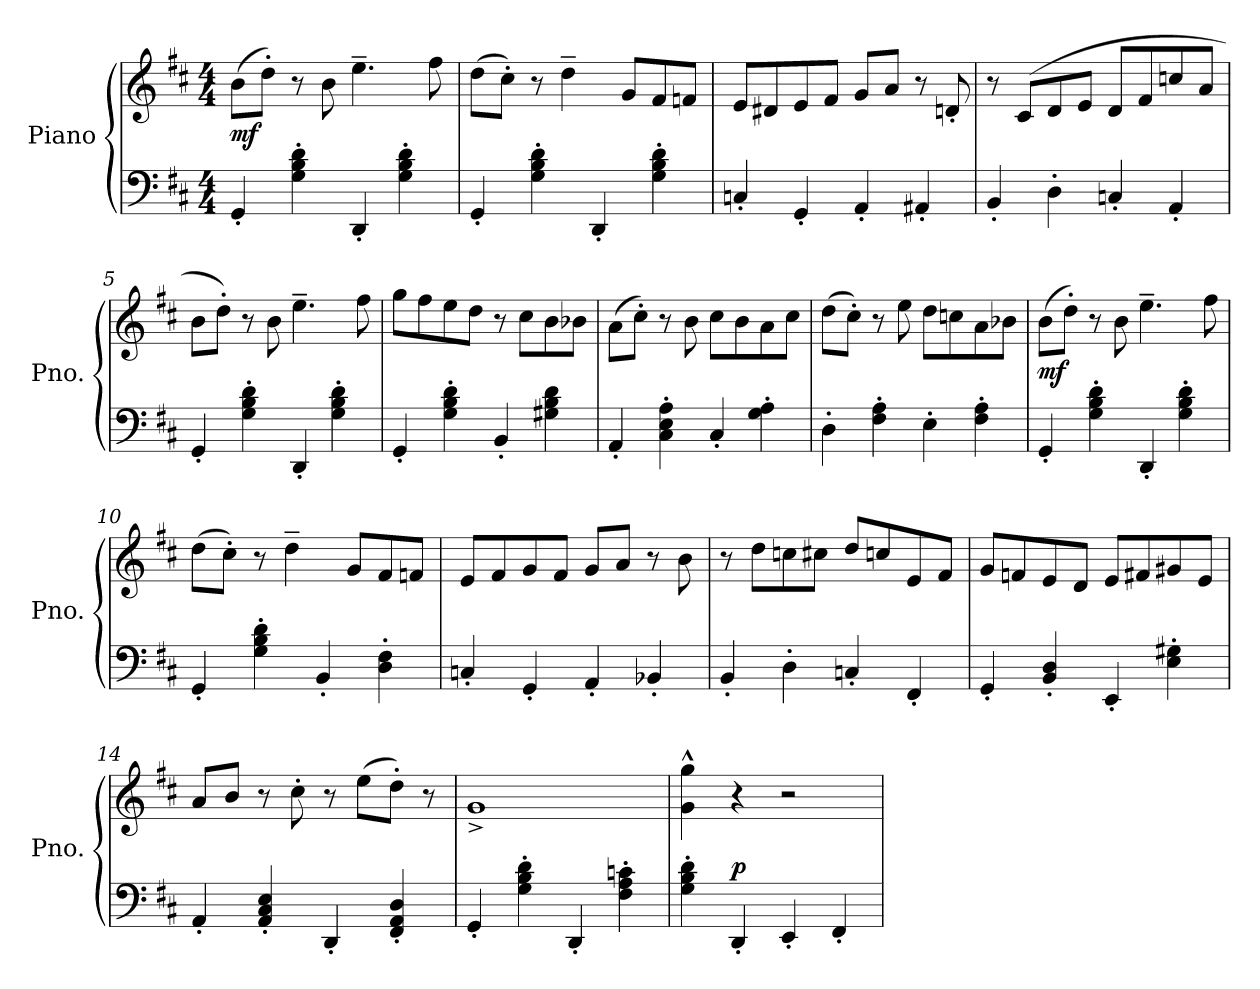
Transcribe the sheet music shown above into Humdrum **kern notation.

**kern	**kern	**dynam
*part1	*part1	*part1
*staff2	*staff1	*staff1/2
*I"Piano	*	*
*I'Pno.	*	*
*clefF4	*clefG2	*
*k[f#c#]	*k[f#c#]	*
*M4/4	*M4/4	*
*MM150	*MM150	*
=1	=1	=1
!	!	!LO:DY:b
4GG<'/	(8b\L	mf
.	8dd'\J)	.
4G\<'<< 4B\<'<< 4d\<'<<	8r	.
.	8b\	.
4DD<'/	4.ee~\	.
4G\<'<< 4B\<'<< 4d\<'<<	.	.
.	8ff#\	.
=2	=2	=2
4GG<'/	(8dd\L	.
.	8cc#'\J)	.
4G\<'<< 4B\<'<< 4d\<'<<	8r	.
.	4dd~\	.
4DD<'/	.	.
.	8g/L	.
4G\<'<< 4B\<'<< 4d\<'<<	8f#/	.
.	8fn/J	.
!!LO:LB:g=z
=3	=3	=3
4Cn<'/	8e/L	.
.	8d#X/	.
4GG<'/	8e/	.
.	8f#/J	.
4AA<'/	8g/L	.
.	8a/J	.
4AA#X<'/	8r	.
.	8dn'/	.
=4	=4	=4
4BB<'/	8r	.
.	(8c#/L	.
4D<'\	8d/	.
.	8e/J	.
4Cn<'/	8d/L	.
.	8f#/	.
4AA<'/	8ccn/	.
.	8a/J	.
!!LO:LB:g=z
=5	=5	=5
4GG<'/	8b\L	.
.	8dd'\J)	.
4G\<'<< 4B\<'<< 4d\<'<<	8r	.
.	8b\	.
4DD<'/	4.ee~\	.
4G\<'<< 4B\<'<< 4d\<'<<	.	.
.	8ff#\	.
=6	=6	=6
4GG<'/	8gg\L	.
.	8ff#\	.
4G\<'<< 4B\<'<< 4d\<'<<	8ee\	.
.	8dd\J	.
4BB<'/	8r	.
.	8cc#\L	.
4G#X\<<< 4B\<<< 4d\<<<	8b\	.
.	8b-X\J	.
!!LO:LB:g=z
=7	=7	=7
4AA<'/	(8a\L	.
.	8cc#'\J)	.
4C#\<'<< 4E\<'<< 4A\<'<<	8r	.
.	8b\	.
4C#<'/	8cc#\L	.
.	8b\	.
4G\<'< 4A\<'<	8a\	.
.	8cc#\J	.
=8	=8	=8
4D<'\	(8dd\L	.
.	8cc#'\J)	.
4F#\<'< 4A\<'<	8r	.
.	8ee\	.
4E<'\	8dd\L	.
.	8ccn\	.
4F#\<'< 4A\<'<	8a\	.
.	8b-X\J	.
!!LO:PB:g=z
=9	=9	=9
!	!	!LO:DY:b
4GG<'/	(8b\L	mf
.	8dd'\J)	.
4G\<'<< 4B\<'<< 4d\<'<<	8r	.
.	8b\	.
4DD<'/	4.ee~\	.
4G\<'<< 4B\<'<< 4d\<'<<	.	.
.	8ff#\	.
=10	=10	=10
4GG<'/	(8dd\L	.
.	8cc#'\J)	.
4G\<'<< 4B\<'<< 4d\<'<<	8r	.
.	4dd~\	.
4BB<'/	.	.
.	8g/L	.
4D\<'< 4F#\<'<	8f#/	.
.	8fn/J	.
!!LO:LB:g=z
=11	=11	=11
4Cn<'/	8e/L	.
.	8f#/	.
4GG<'/	8g/	.
.	8f#/J	.
4AA<'/	8g/L	.
.	8a/J	.
4BB-X<'/	8r	.
.	8b\	.
=12	=12	=12
4BB<'/	8r	.
.	8dd\L	.
4D<'\	8ccn\	.
.	8cc#X\J	.
4Cn<'/	8dd/L	.
.	8ccn/	.
4FF#<'/	8e/	.
.	8f#/J	.
!!LO:LB:g=z
=13	=13	=13
4GG<'/	8g/L	.
.	8fn/	.
4BB/<'< 4D/<'<	8e/	.
.	8d/J	.
4EE<'/	8e/L	.
.	8f#X/	.
4E\<'< 4G#X\<'<	8g#X/	.
.	8e/J	.
=14	=14	=14
4AA<'/	8a/L	.
.	8b/J	.
4AA/<'<< 4C#/<'<< 4E/<'<<	8r	.
.	8cc#'\	.
4DD<'/	8r	.
.	(8ee\L	.
4FF#/<'<< 4AA/<'<< 4D/<'<<	8dd'\J)	.
.	8r	.
!!LO:LB:g=z
=15	=15	=15
4GG<'/	1g^	.
4G\<'<< 4B\<'<< 4d\<'<<	.	.
4DD<'/	.	.
4F#\<'<< 4A\<'<< 4cn\<'<<	.	.
=16	=16	=16
4G\<'<< 4B\<'<< 4d\<'<<	4g\^^ 4gg\^^	.
!	!	!LO:DY:a=2
4DD<'/	4r	p
4EE<'/	2r	.
4FF#<'/	.	.
=	=	=
*-	*-	*-
